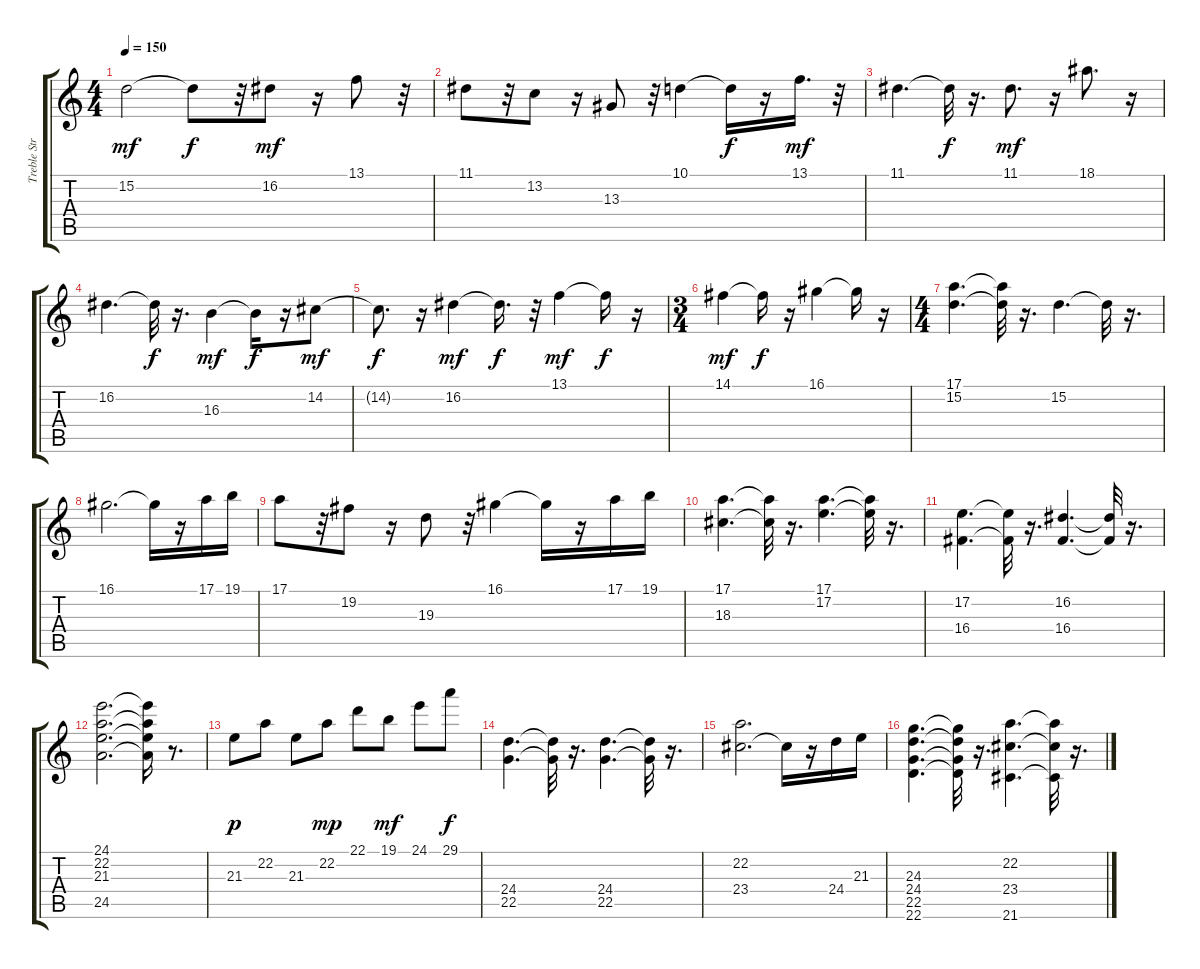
\track ("Treble Strings" "Treble Str") {instrument stringensemble1}
\staff {score tabs}
\tuning (E4 B3 G3 D3 A2 E2) {hide}
\ts (4 4)
\tempo 150
\clef g2
\ks c
15.2.2{dy mf} 15.2{t}.8{dy f} r.32 16.2.8{dy mf} r.16 13.1.8 r.32 |
11.1.8 r.32 13.2.8 r.16 13.3.8 r.32 10.1.4 10.1{t}.16{dy f} r.16 13.1.16{d dy mf} r.32 |
11.1.4{d} 11.1{t}.32{dy f} r.16{d} 11.1.8{d dy mf} r.16 18.1.8{d} r.16 |
16.2.4{d} 16.2{t}.32{dy f} r.16{d} 16.3.4{dy mf} 16.3{t}.16{dy f} r.16 14.2.8{dy mf} |
14.2{t}.8{d dy f} r.16 16.2.4{dy mf} 16.2{t}.16{d dy f} r.32 13.1.4{dy mf} 13.1{t}.16{dy f} r.16 |
\ts (3 4)
14.1.4{dy mf} 14.1{t}.16{dy f} r.16 16.1.4 16.1{t}.16 r.16 |
\ts (4 4)
(17.1 15.2).4{d} (17.1{t} 15.2{t}).32 r.16{d} 15.2.4{d} 15.2{t}.32 r.16{d} |
16.1.2{d} 16.1{t}.16 r.16 17.1.16 19.1.16 |
17.1.8 r.32 19.2.8 r.16 19.3.8 r.32 16.1.4 16.1{t}.16 r.16 17.1.16 19.1.16 |
(17.1 18.3).4{d} (17.1{t} 18.3{t}).32 r.16{d} (17.1 17.2).4{d} (17.1{t} 17.2{t}).32 r.16{d} |
(17.2 16.4).4{d} (17.2{t} 16.4{t}).32 r.16{d} (16.2 16.4).4{d} (16.2{t} 16.4{t}).32 r.16{d} |
(24.1 22.2 21.3 24.5).2{d} (24.1{t} 22.2{t} 21.3{t} 24.5{t}).16 r.8{d} |
21.3.8{dy p} 22.2.8 21.3.8 22.2.8{dy mp} 22.1.8 19.1.8{dy mf} 24.1.8 29.1.8{dy f} |
(24.4 22.5).4{d} (24.4{t} 22.5{t}).32 r.16{d} (24.4 22.5).4{d} (24.4{t} 22.5{t}).32 r.16{d} |
(22.2 23.4).2{d} 23.4{t}.16 r.16 24.4.16 21.3.16 |
(24.3 24.4 22.5 22.6).4{d} (24.3{t} 24.4{t} 22.5{t} 22.6{t}).32 r.16{d} (22.2 23.4 21.6).4{d} (22.2{t} 23.4{t} 21.6{t}).32 r.16{d}
